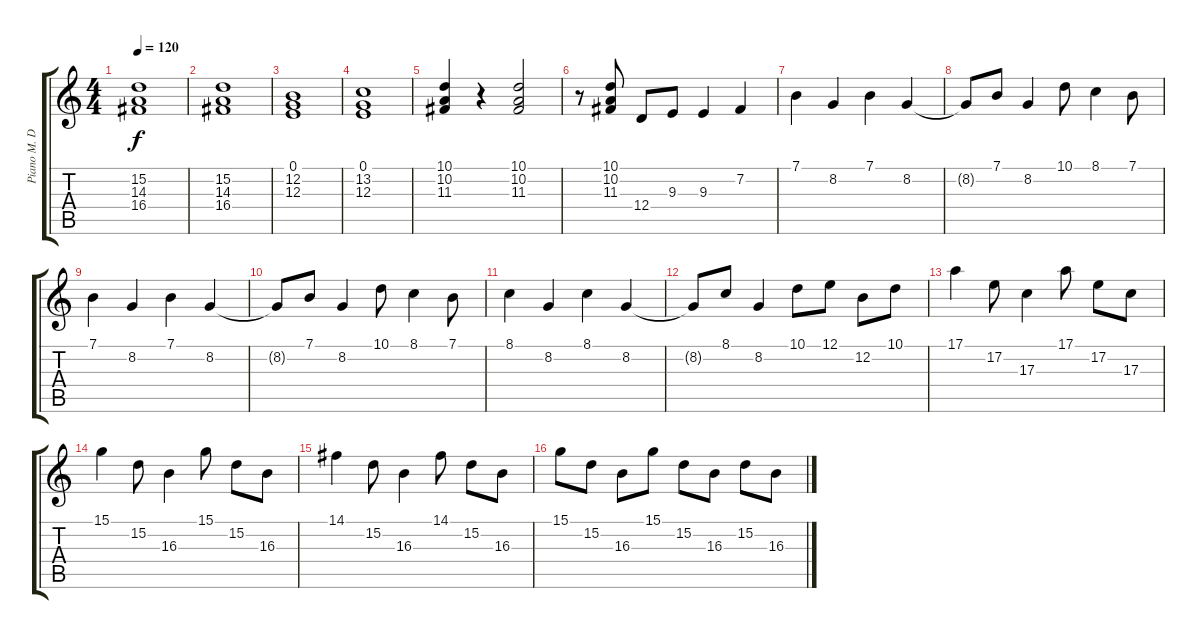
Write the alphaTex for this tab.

\track ("Piano M. Der." "Piano M. D") {instrument acousticgrandpiano}
\staff {score tabs}
\tuning (E4 B3 G3 D3 A2 E2) {hide}
\ts (4 4)
\tempo 120
\clef g2
\ks c
(15.2 14.3 16.4).1{dy f} |
(15.2 14.3 16.4).1 |
(0.1 12.2 12.3).1 |
(0.1 13.2 12.3).1 |
(10.1 10.2 11.3).4 r.4 (10.1 10.2 11.3).2 |
r.8 (10.1 10.2 11.3).8 12.4.8 9.3.8 9.3.4 7.2.4 |
7.1.4 8.2.4 7.1.4 8.2.4 |
8.2{t}.8 7.1.8 8.2.4 10.1.8 8.1.4 7.1.8 |
7.1.4 8.2.4 7.1.4 8.2.4 |
8.2{t}.8 7.1.8 8.2.4 10.1.8 8.1.4 7.1.8 |
8.1.4 8.2.4 8.1.4 8.2.4 |
8.2{t}.8 8.1.8 8.2.4 10.1.8 12.1.8 12.2.8 10.1.8 |
17.1.4 17.2.8 17.3.4 17.1.8 17.2.8 17.3.8 |
15.1.4 15.2.8 16.3.4 15.1.8 15.2.8 16.3.8 |
14.1.4 15.2.8 16.3.4 14.1.8 15.2.8 16.3.8 |
15.1.8 15.2.8 16.3.8 15.1.8 15.2.8 16.3.8 15.2.8 16.3.8
